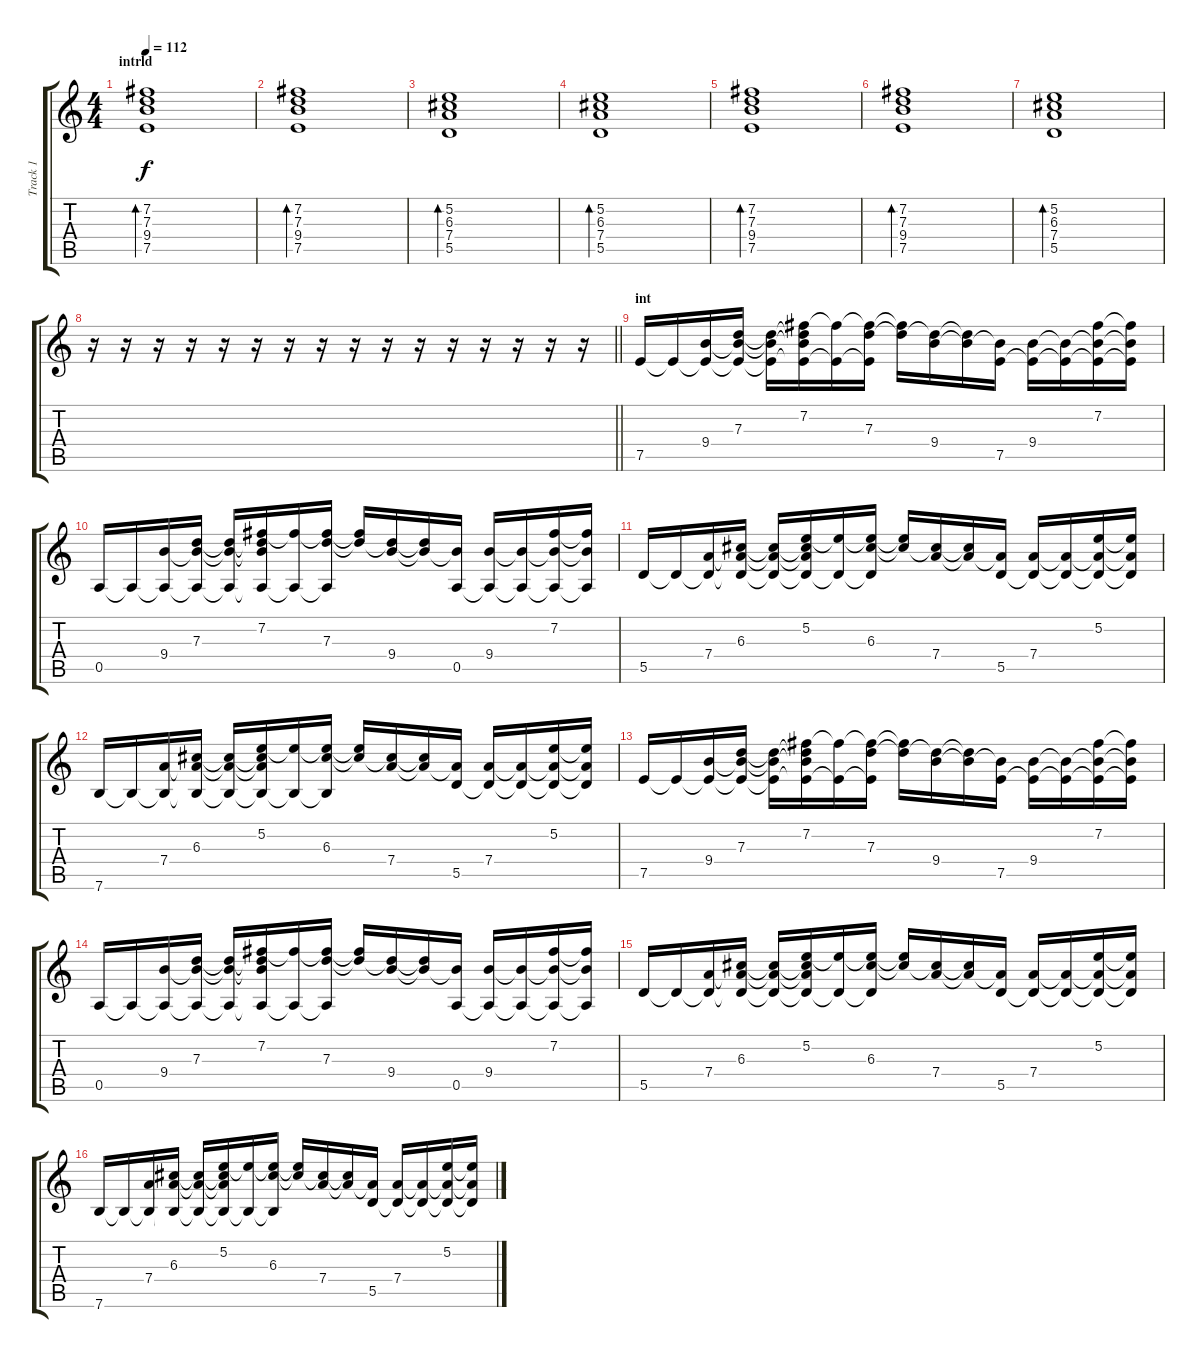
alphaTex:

\track ("Track 1" "Track 1") {instrument acousticguitarsteel}
\staff {score tabs}
\tuning (E4 B3 G3 D3 A2 E2) {hide}
\ts (4 4)
\section ("" "intrld")
\tempo 112
\clef g2
\ks c
(7.2 7.3 9.4 7.5).1{bd 240 dy f} |
(7.2 7.3 9.4 7.5).1{bd 240} |
(5.2 6.3 7.4 5.5).1{bd 240} |
(5.2 6.3 7.4 5.5).1{bd 240} |
(7.2 7.3 9.4 7.5).1{bd 240} |
(7.2 7.3 9.4 7.5).1{bd 240} |
(5.2 6.3 7.4 5.5).1{bd 240} |
\barLineRight lightlight
r.16 r.16 r.16 r.16 r.16 r.16 r.16 r.16 r.16 r.16 r.16 r.16 r.16 r.16 r.16 r.16 |
\section ("" "int")
7.5.16 7.5{t}.16 (9.4 7.5{t}).16 (7.3 9.4{t} 7.5{t}).16 (7.3{t} 9.4{t} 7.5{t}).16 (7.2 7.3{t} 9.4{t} 7.5{t}).16 (7.2{t} 7.5{t}).16 (7.2{t} 7.3 7.5{t}).16 (7.2{t} 7.3{t}).16 (7.3{t} 9.4).16 (7.3{t} 9.4{t}).16 (9.4{t} 7.5).16 (9.4 7.5{t}).16 (9.4{t} 7.5{t}).16 (7.2 9.4{t} 7.5{t}).16 (7.2{t} 9.4{t} 7.5{t}).16 |
0.5.16 0.5{t}.16 (9.4 0.5{t}).16 (7.3 9.4{t} 0.5{t}).16 (7.3{t} 9.4{t} 0.5{t}).16 (7.2 7.3{t} 9.4{t} 0.5{t}).16 (7.2{t} 0.5{t}).16 (7.2{t} 7.3 0.5{t}).16 (7.2{t} 7.3{t}).16 (7.3{t} 9.4).16 (7.3{t} 9.4{t}).16 (9.4{t} 0.5).16 (9.4 0.5{t}).16 (9.4{t} 0.5{t}).16 (7.2 9.4{t} 0.5{t}).16 (7.2{t} 9.4{t} 0.5{t}).16 |
5.5.16 5.5{t}.16 (7.4 5.5{t}).16 (6.3 7.4{t} 5.5{t}).16 (6.3{t} 7.4{t} 5.5{t}).16 (5.2 6.3{t} 7.4{t} 5.5{t}).16 (5.2{t} 5.5{t}).16 (5.2{t} 6.3 5.5{t}).16 (5.2{t} 6.3{t}).16 (6.3{t} 7.4).16 (6.3{t} 7.4{t}).16 (7.4{t} 5.5).16 (7.4 5.5{t}).16 (7.4{t} 5.5{t}).16 (5.2 7.4{t} 5.5{t}).16 (5.2{t} 7.4{t} 5.5{t}).16 |
7.6.16 7.6{t}.16 (7.4 7.6{t}).16 (6.3 7.4{t} 7.6{t}).16 (6.3{t} 7.4{t} 7.6{t}).16 (5.2 6.3{t} 7.4{t} 7.6{t}).16 (5.2{t} 7.6{t}).16 (5.2{t} 6.3 7.6{t}).16 (5.2{t} 6.3{t}).16 (6.3{t} 7.4).16 (6.3{t} 7.4{t}).16 (7.4{t} 5.5).16 (7.4 5.5{t}).16 (7.4{t} 5.5{t}).16 (5.2 7.4{t} 5.5{t}).16 (5.2{t} 7.4{t} 5.5{t}).16 |
7.5.16 7.5{t}.16 (9.4 7.5{t}).16 (7.3 9.4{t} 7.5{t}).16 (7.3{t} 9.4{t} 7.5{t}).16 (7.2 7.3{t} 9.4{t} 7.5{t}).16 (7.2{t} 7.5{t}).16 (7.2{t} 7.3 7.5{t}).16 (7.2{t} 7.3{t}).16 (7.3{t} 9.4).16 (7.3{t} 9.4{t}).16 (9.4{t} 7.5).16 (9.4 7.5{t}).16 (9.4{t} 7.5{t}).16 (7.2 9.4{t} 7.5{t}).16 (7.2{t} 9.4{t} 7.5{t}).16 |
0.5.16 0.5{t}.16 (9.4 0.5{t}).16 (7.3 9.4{t} 0.5{t}).16 (7.3{t} 9.4{t} 0.5{t}).16 (7.2 7.3{t} 9.4{t} 0.5{t}).16 (7.2{t} 0.5{t}).16 (7.2{t} 7.3 0.5{t}).16 (7.2{t} 7.3{t}).16 (7.3{t} 9.4).16 (7.3{t} 9.4{t}).16 (9.4{t} 0.5).16 (9.4 0.5{t}).16 (9.4{t} 0.5{t}).16 (7.2 9.4{t} 0.5{t}).16 (7.2{t} 9.4{t} 0.5{t}).16 |
5.5.16 5.5{t}.16 (7.4 5.5{t}).16 (6.3 7.4{t} 5.5{t}).16 (6.3{t} 7.4{t} 5.5{t}).16 (5.2 6.3{t} 7.4{t} 5.5{t}).16 (5.2{t} 5.5{t}).16 (5.2{t} 6.3 5.5{t}).16 (5.2{t} 6.3{t}).16 (6.3{t} 7.4).16 (6.3{t} 7.4{t}).16 (7.4{t} 5.5).16 (7.4 5.5{t}).16 (7.4{t} 5.5{t}).16 (5.2 7.4{t} 5.5{t}).16 (5.2{t} 7.4{t} 5.5{t}).16 |
7.6.16 7.6{t}.16 (7.4 7.6{t}).16 (6.3 7.4{t} 7.6{t}).16 (6.3{t} 7.4{t} 7.6{t}).16 (5.2 6.3{t} 7.4{t} 7.6{t}).16 (5.2{t} 7.6{t}).16 (5.2{t} 6.3 7.6{t}).16 (5.2{t} 6.3{t}).16 (6.3{t} 7.4).16 (6.3{t} 7.4{t}).16 (7.4{t} 5.5).16 (7.4 5.5{t}).16 (7.4{t} 5.5{t}).16 (5.2 7.4{t} 5.5{t}).16 (5.2{t} 7.4{t} 5.5{t}).16
